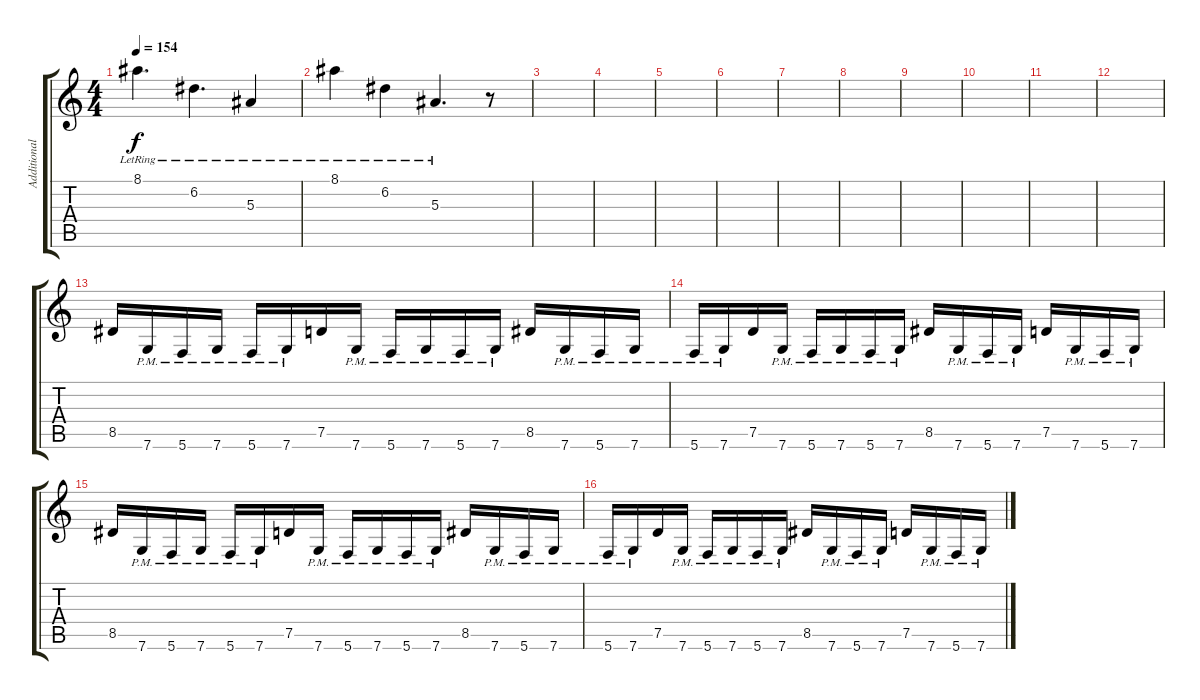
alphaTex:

\track ("Additional Guitar" "Additional") {instrument distortionguitar}
\staff {score tabs}
\tuning (D4 A3 F3 C3 G2 C2) {hide}
\ts (4 4)
\tempo 154
\clef g2
\ks c
8.1{lr}.4{d dy f} 6.2{lr}.4{d} 5.3{lr}.4 |
8.1{lr}.4 6.2{lr}.4 5.3{lr}.4{d} r.8 |
|
|
|
|
|
|
|
|
|
|
8.5.16 7.6{pm}.16 5.6{pm}.16 7.6{pm}.16 5.6{pm}.16 7.6{pm}.16 7.5.16 7.6{pm}.16 5.6{pm}.16 7.6{pm}.16 5.6{pm}.16 7.6{pm}.16 8.5.16 7.6{pm}.16 5.6{pm}.16 7.6{pm}.16 |
5.6{pm}.16 7.6{pm}.16 7.5.16 7.6{pm}.16 5.6{pm}.16 7.6{pm}.16 5.6{pm}.16 7.6{pm}.16 8.5.16 7.6{pm}.16 5.6{pm}.16 7.6{pm}.16 7.5.16 7.6{pm}.16 5.6{pm}.16 7.6{pm}.16 |
8.5.16 7.6{pm}.16 5.6{pm}.16 7.6{pm}.16 5.6{pm}.16 7.6{pm}.16 7.5.16 7.6{pm}.16 5.6{pm}.16 7.6{pm}.16 5.6{pm}.16 7.6{pm}.16 8.5.16 7.6{pm}.16 5.6{pm}.16 7.6{pm}.16 |
5.6{pm}.16 7.6{pm}.16 7.5.16 7.6{pm}.16 5.6{pm}.16 7.6{pm}.16 5.6{pm}.16 7.6{pm}.16 8.5.16 7.6{pm}.16 5.6{pm}.16 7.6{pm}.16 7.5.16 7.6{pm}.16 5.6{pm}.16 7.6{pm}.16
